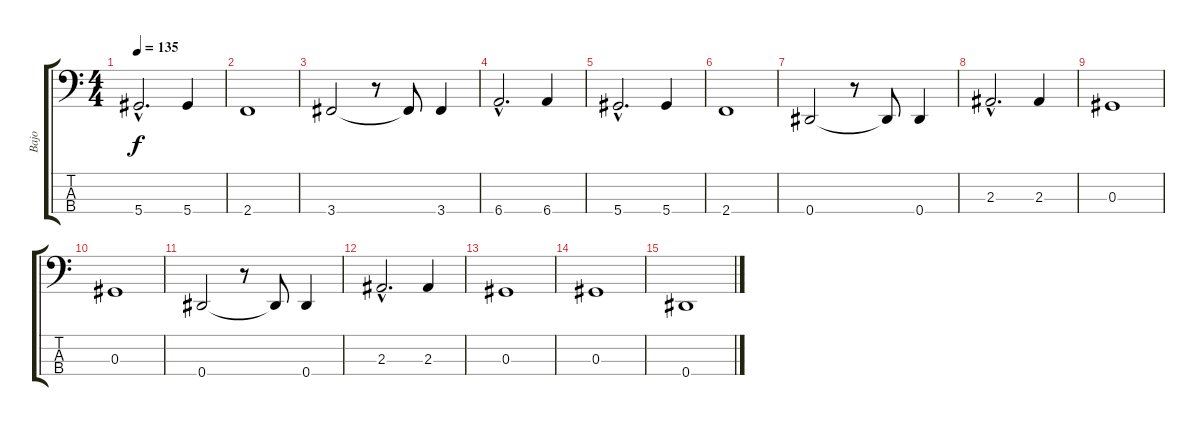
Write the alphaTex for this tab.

\track ("Bajo" "Bajo") {instrument electricbassfinger}
\staff {score tabs}
\tuning (Gb2 Db2 Ab1 Eb1) {hide}
\ts (4 4)
\tempo 135
\clef f4
\ks c
5.4{hac}.2{d dy f} 5.4.4 |
2.4.1 |
3.4.2 r.8 3.4{t}.8 3.4.4 |
6.4{hac}.2{d} 6.4.4 |
5.4{hac}.2{d} 5.4.4 |
2.4.1 |
0.4.2 r.8 0.4{t}.8 0.4.4 |
2.3{hac}.2{d} 2.3.4 |
0.3.1 |
0.3.1 |
0.4.2 r.8 0.4{t}.8 0.4.4 |
2.3{hac}.2{d} 2.3.4 |
0.3.1 |
0.3.1 |
0.4.1
